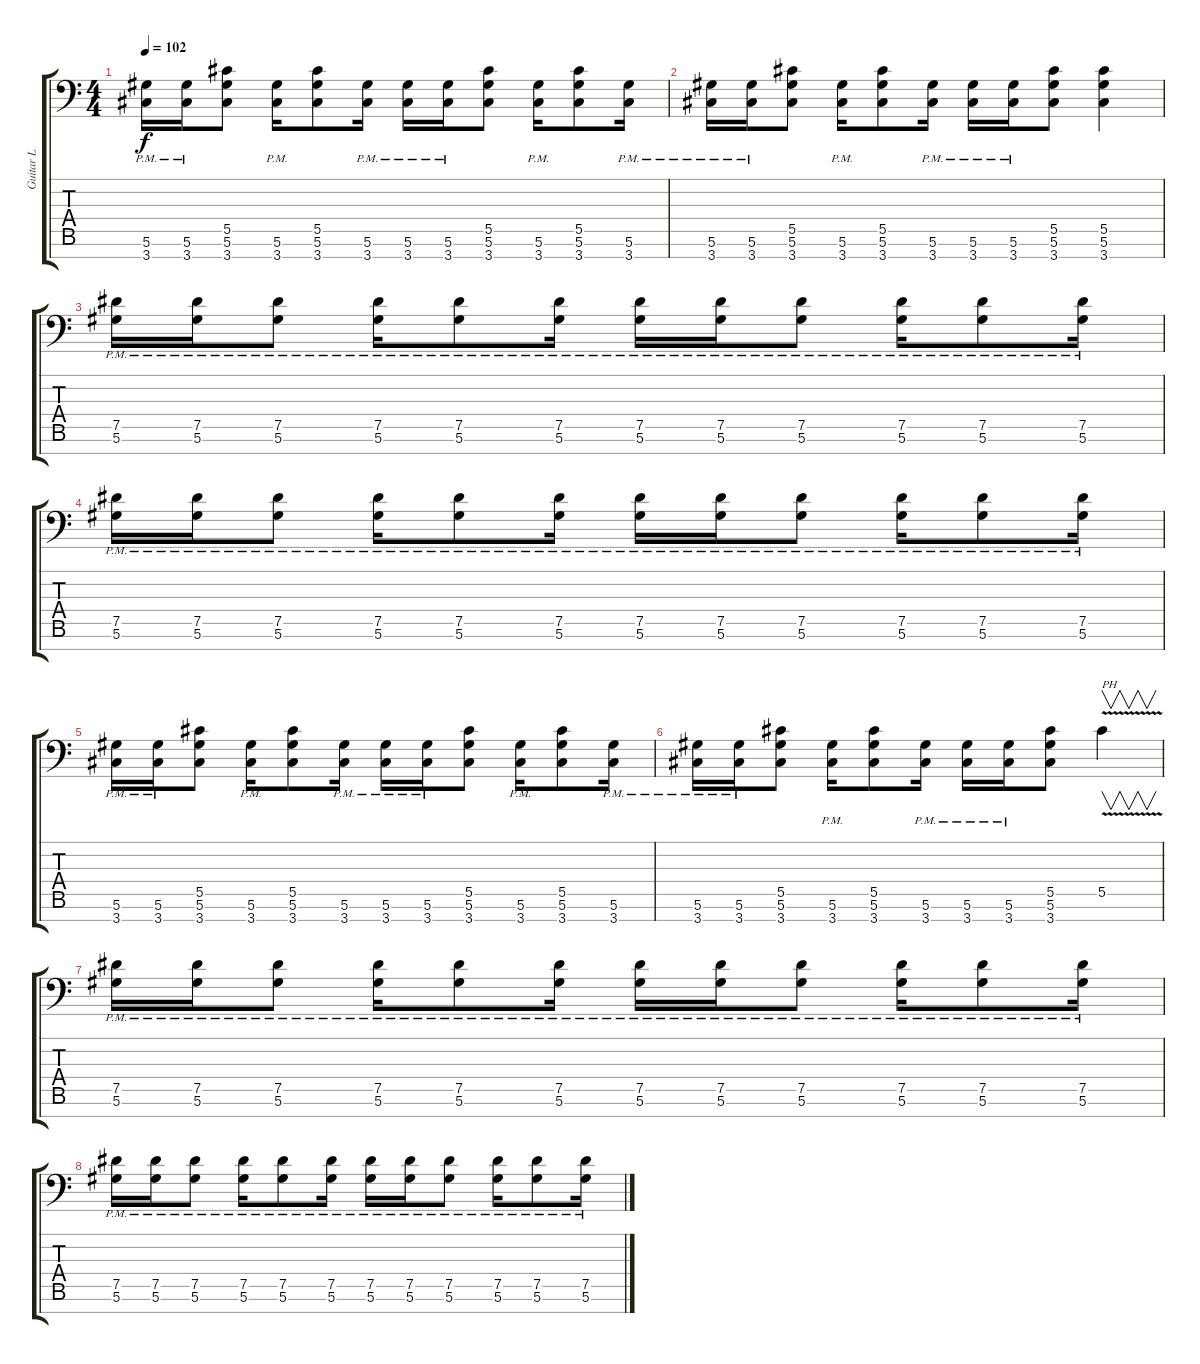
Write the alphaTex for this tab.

\track ("Guitar L" "Guitar L") {instrument distortionguitar}
\staff {score tabs}
\tuning (Eb4 Bb3 Gb3 Db3 Ab2 Eb2 Bb1) {hide}
\ts (4 4)
\tempo 102
\clef f4
\ks c
(5.6{pm} 3.7{pm}).16{dy f} (5.6{pm} 3.7{pm}).16 (5.5 5.6 3.7).8 (5.6{pm} 3.7{pm}).16 (5.5 5.6 3.7).8 (5.6{pm} 3.7{pm}).16 (5.6{pm} 3.7{pm}).16 (5.6{pm} 3.7{pm}).16 (5.5 5.6 3.7).8 (5.6{pm} 3.7{pm}).16 (5.5 5.6 3.7).8 (5.6{pm} 3.7{pm}).16 |
(5.6{pm} 3.7{pm}).16 (5.6{pm} 3.7{pm}).16 (5.5 5.6 3.7).8 (5.6{pm} 3.7{pm}).16 (5.5 5.6 3.7).8 (5.6{pm} 3.7{pm}).16 (5.6{pm} 3.7{pm}).16 (5.6{pm} 3.7{pm}).16 (5.5 5.6 3.7).8 (5.5 5.6 3.7).4 |
(7.5{pm} 5.6{pm}).16 (7.5{pm} 5.6{pm}).16 (7.5{pm} 5.6{pm}).8 (7.5{pm} 5.6{pm}).16 (7.5{pm} 5.6{pm}).8 (7.5{pm} 5.6{pm}).16 (7.5{pm} 5.6{pm}).16 (7.5{pm} 5.6{pm}).16 (7.5{pm} 5.6{pm}).8 (7.5{pm} 5.6{pm}).16 (7.5{pm} 5.6{pm}).8 (7.5{pm} 5.6{pm}).16 |
(7.5{pm} 5.6{pm}).16 (7.5{pm} 5.6{pm}).16 (7.5{pm} 5.6{pm}).8 (7.5{pm} 5.6{pm}).16 (7.5{pm} 5.6{pm}).8 (7.5{pm} 5.6{pm}).16 (7.5{pm} 5.6{pm}).16 (7.5{pm} 5.6{pm}).16 (7.5{pm} 5.6{pm}).8 (7.5{pm} 5.6{pm}).16 (7.5{pm} 5.6{pm}).8 (7.5{pm} 5.6{pm}).16 |
(5.6{pm} 3.7{pm}).16 (5.6{pm} 3.7{pm}).16 (5.5 5.6 3.7).8 (5.6{pm} 3.7{pm}).16 (5.5 5.6 3.7).8 (5.6{pm} 3.7{pm}).16 (5.6{pm} 3.7{pm}).16 (5.6{pm} 3.7{pm}).16 (5.5 5.6 3.7).8 (5.6{pm} 3.7{pm}).16 (5.5 5.6 3.7).8 (5.6{pm} 3.7{pm}).16 |
(5.6{pm} 3.7{pm}).16 (5.6{pm} 3.7{pm}).16 (5.5 5.6 3.7).8 (5.6{pm} 3.7{pm}).16 (5.5 5.6 3.7).8 (5.6{pm} 3.7{pm}).16 (5.6{pm} 3.7{pm}).16 (5.6{pm} 3.7{pm}).16 (5.5 5.6 3.7).8 5.5{v}.4{v txt "PH" instrument guitarharmonics} |
(7.5{pm} 5.6{pm}).16{instrument distortionguitar} (7.5{pm} 5.6{pm}).16 (7.5{pm} 5.6{pm}).8 (7.5{pm} 5.6{pm}).16 (7.5{pm} 5.6{pm}).8 (7.5{pm} 5.6{pm}).16 (7.5{pm} 5.6{pm}).16 (7.5{pm} 5.6{pm}).16 (7.5{pm} 5.6{pm}).8 (7.5{pm} 5.6{pm}).16 (7.5{pm} 5.6{pm}).8 (7.5{pm} 5.6{pm}).16 |
(7.5{pm} 5.6{pm}).16 (7.5{pm} 5.6{pm}).16 (7.5{pm} 5.6{pm}).8 (7.5{pm} 5.6{pm}).16 (7.5{pm} 5.6{pm}).8 (7.5{pm} 5.6{pm}).16 (7.5{pm} 5.6{pm}).16 (7.5{pm} 5.6{pm}).16 (7.5{pm} 5.6{pm}).8 (7.5{pm} 5.6{pm}).16 (7.5{pm} 5.6{pm}).8 (7.5{pm} 5.6{pm}).16
